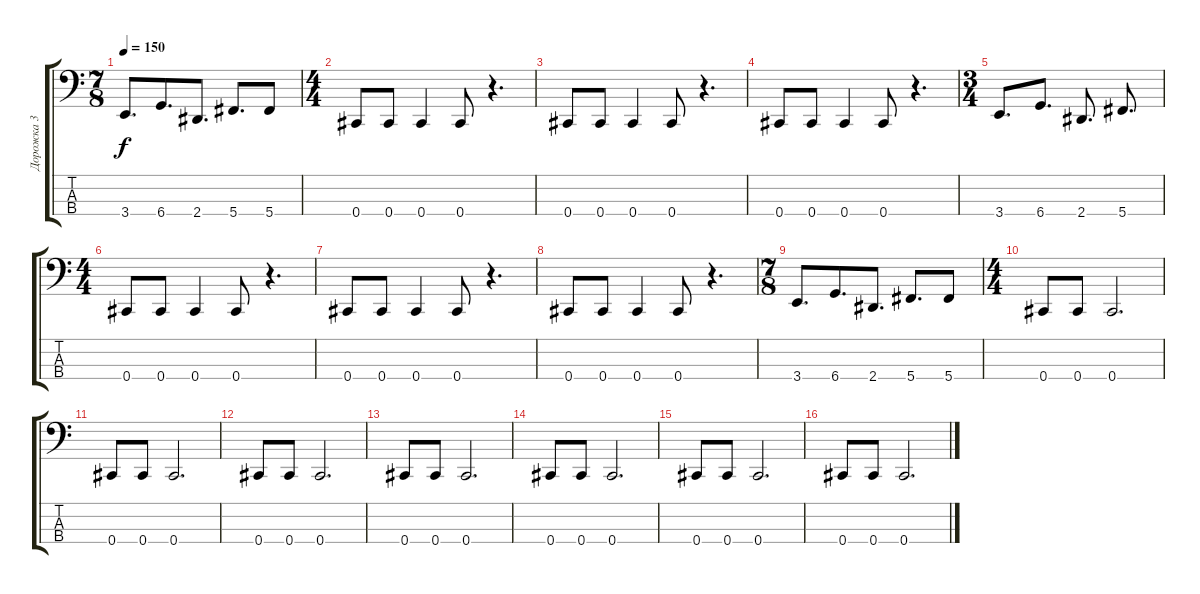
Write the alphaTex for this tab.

\track ("Дорожка 3" "Дорожка 3") {instrument electricbassfinger}
\staff {score tabs}
\tuning (Gb2 Db2 Ab1 Db1) {hide}
\ts (7 8)
\tempo 150
\clef f4
\ks c
3.4.8{d dy f} 6.4.8{d} 2.4.8{d} 5.4.8{d} 5.4.8 |
\ts (4 4)
0.4.8 0.4.8 0.4.4 0.4.8 r.4{d} |
0.4.8 0.4.8 0.4.4 0.4.8 r.4{d} |
0.4.8 0.4.8 0.4.4 0.4.8 r.4{d} |
\ts (3 4)
3.4.8{d} 6.4.8{d} 2.4.8{d} 5.4.8{d} |
\ts (4 4)
0.4.8 0.4.8 0.4.4 0.4.8 r.4{d} |
0.4.8 0.4.8 0.4.4 0.4.8 r.4{d} |
0.4.8 0.4.8 0.4.4 0.4.8 r.4{d} |
\ts (7 8)
3.4.8{d} 6.4.8{d} 2.4.8{d} 5.4.8{d} 5.4.8 |
\ts (4 4)
0.4.8 0.4.8 0.4.2{d} |
0.4.8 0.4.8 0.4.2{d} |
0.4.8 0.4.8 0.4.2{d} |
0.4.8 0.4.8 0.4.2{d} |
0.4.8 0.4.8 0.4.2{d} |
0.4.8 0.4.8 0.4.2{d} |
0.4.8 0.4.8 0.4.2{d}
